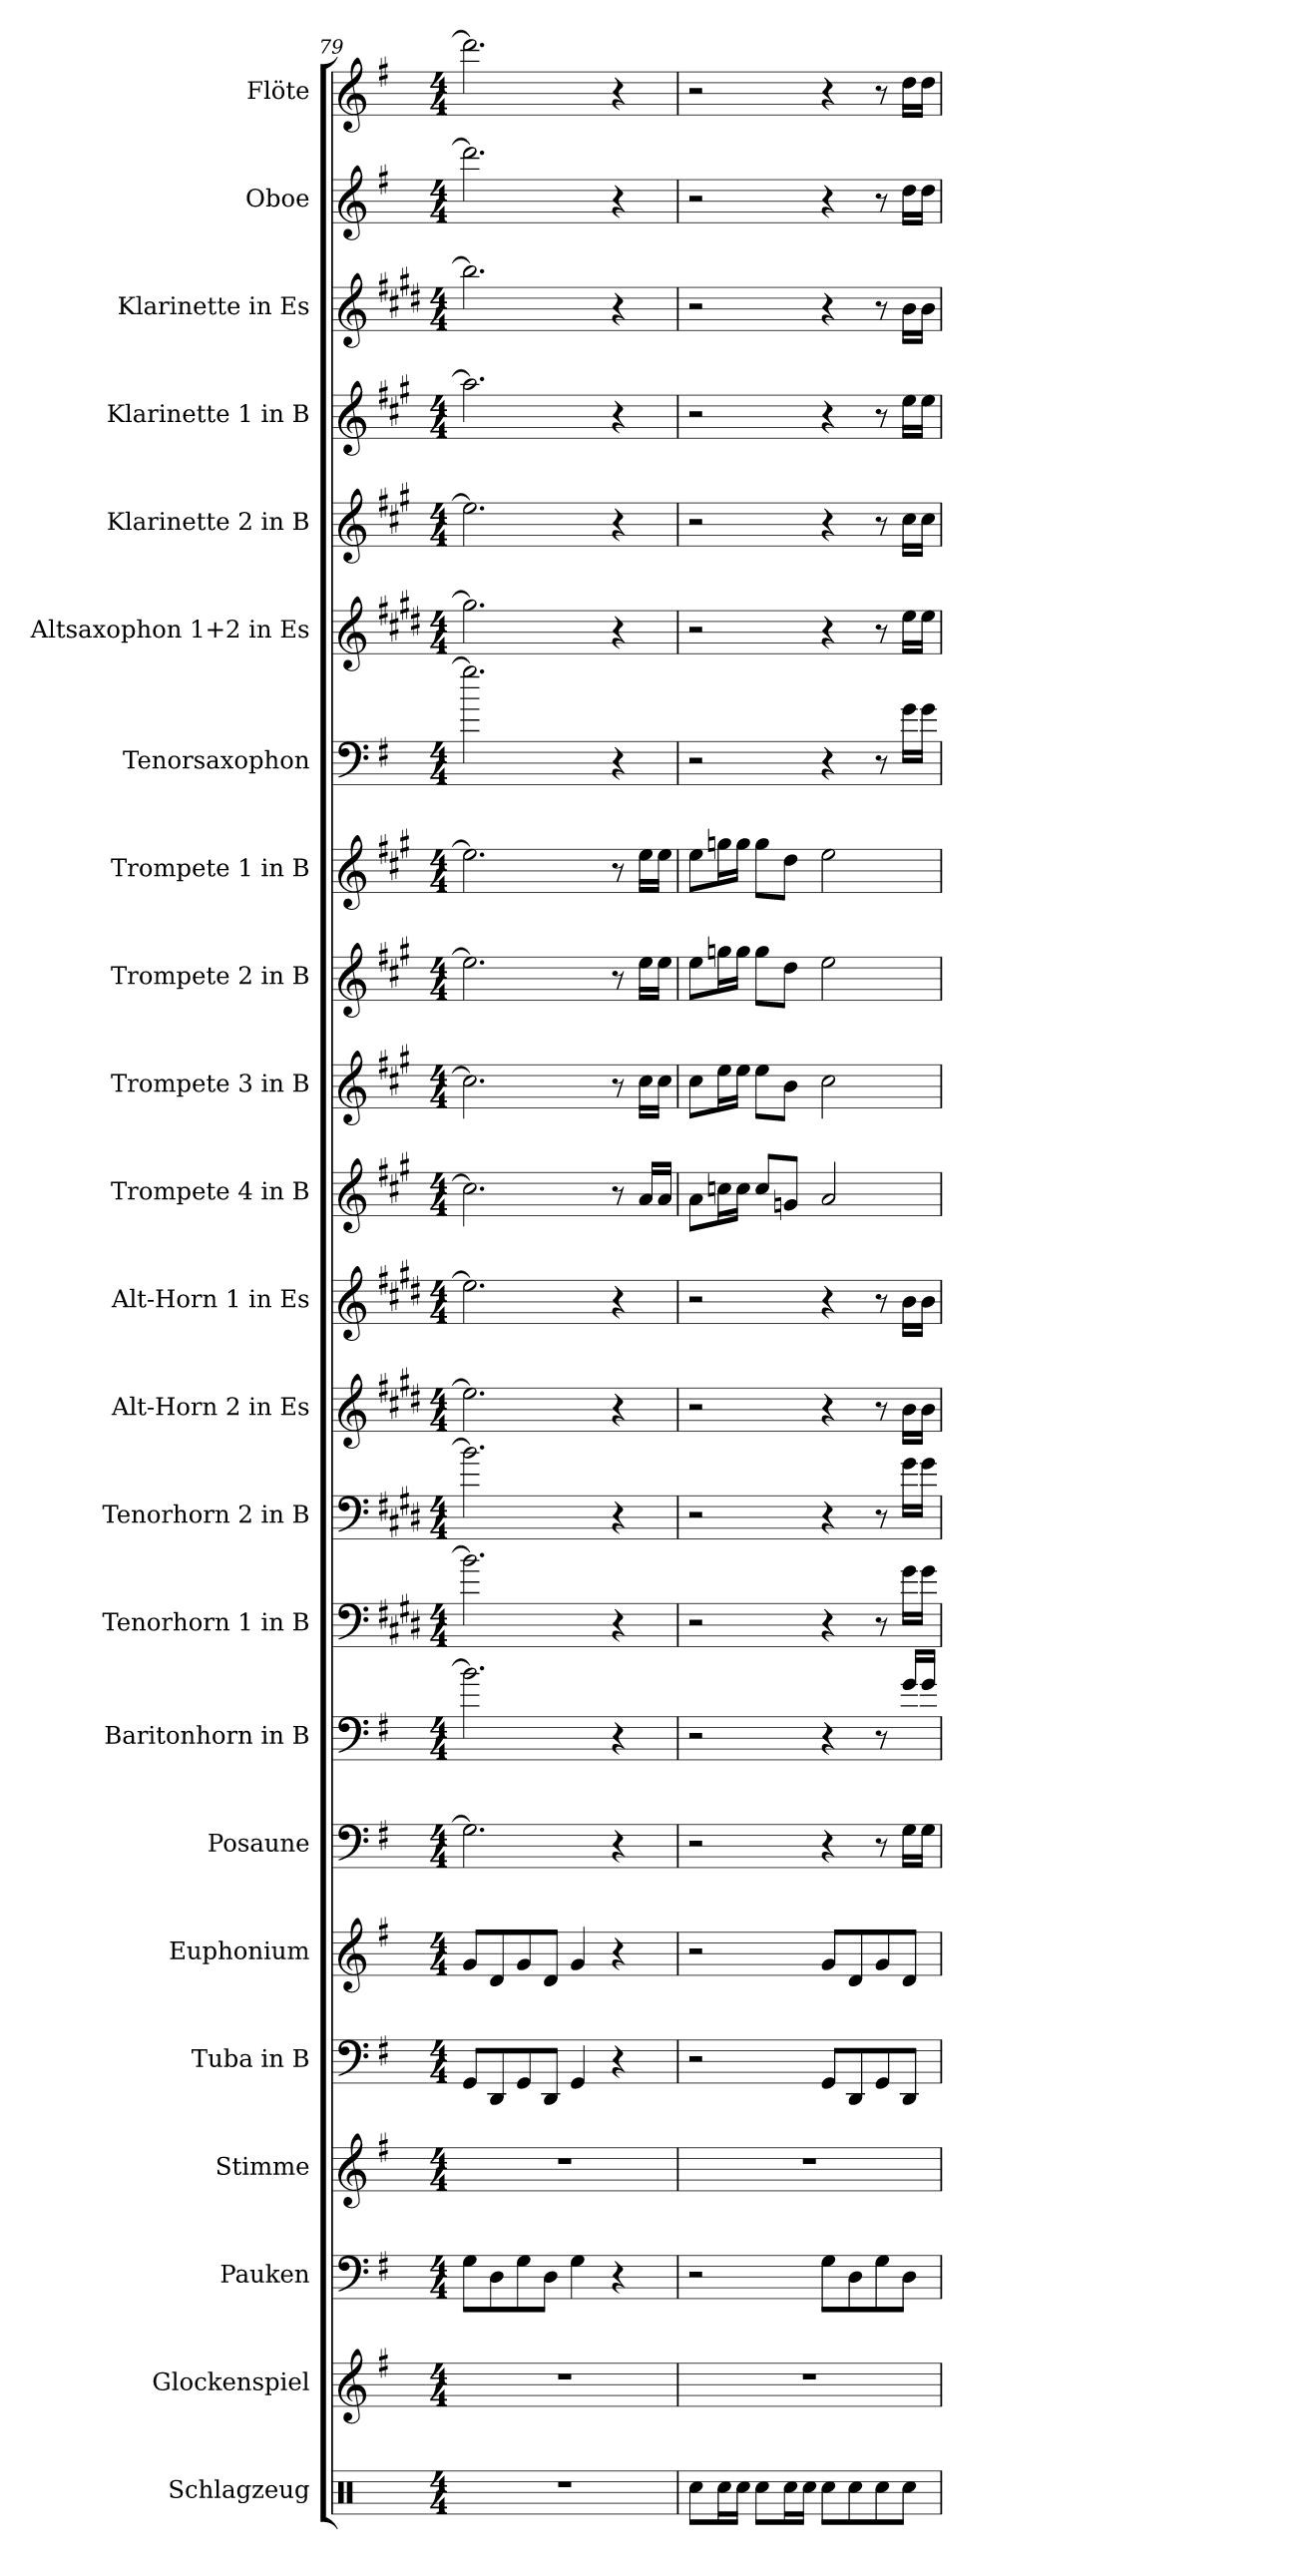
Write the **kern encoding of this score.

**kern	**kern	**kern	**kern	**kern	**kern	**kern	**kern	**kern	**kern	**kern	**kern	**kern	**kern	**kern	**kern	**kern	**kern	**kern	**kern	**kern	**kern	**kern
*part23	*part22	*part21	*part20	*part19	*part18	*part17	*part16	*part15	*part14	*part13	*part12	*part11	*part10	*part9	*part8	*part7	*part6	*part5	*part4	*part3	*part2	*part1
*staff23	*staff22	*staff21	*staff20	*staff19	*staff18	*staff17	*staff16	*staff15	*staff14	*staff13	*staff12	*staff11	*staff10	*staff9	*staff8	*staff7	*staff6	*staff5	*staff4	*staff3	*staff2	*staff1
*I"Schlagzeug	*I"Glockenspiel	*I"Pauken	*I"Stimme	*I"Tuba in B	*I"Euphonium	*I"Posaune	*I"Baritonhorn in B	*I"Tenorhorn  1 in B	*I"Tenorhorn 2 in B	*I"Alt-Horn 2 in Es	*I"Alt-Horn 1 in Es	*I"Trompete 4 in B	*I"Trompete 3 in B	*I"Trompete 2  in B	*I"Trompete 1 in B	*I"Tenorsaxophon	*I"Altsaxophon 1+2 in Es	*I"Klarinette 2  in B	*I"Klarinette 1 in B	*I"Klarinette in Es	*I"Oboe	*I"Flöte
*clefX	*clefG2	*clefF4	*clefG2	*clefF4	*clefG2	*clefF4	*clefF4	*clefF4	*clefF4	*clefG2	*clefG2	*clefG2	*clefG2	*clefG2	*clefG2	*clefF4	*clefG2	*clefG2	*clefG2	*clefG2	*clefG2	*clefG2
*	*ITrd-14c-24	*	*	*	*ITrd8c14	*	*ITrd8c14	*ITrd5c9	*ITrd5c9	*ITrd5c9	*ITrd5c9	*ITrd1c2	*ITrd1c2	*ITrd1c2	*ITrd1c2	*ITrd8c14	*ITrd5c9	*ITrd1c2	*ITrd1c2	*ITrd-2c-3	*	*
*k[]	*k[f#]	*k[f#]	*k[f#]	*k[f#]	*k[f#]	*k[f#]	*k[f#]	*k[f#]	*k[f#]	*k[f#]	*k[f#]	*k[f#]	*k[f#]	*k[f#]	*k[f#]	*k[f#]	*k[f#]	*k[f#]	*k[f#]	*k[f#]	*k[f#]	*k[f#]
*C:	*G:	*G:	*G:	*G:	*G:	*G:	*G:	*G:	*G:	*G:	*G:	*G:	*G:	*G:	*G:	*G:	*G:	*G:	*G:	*G:	*G:	*G:
*M4/4	*M4/4	*M4/4	*M4/4	*M4/4	*M4/4	*M4/4	*M4/4	*M4/4	*M4/4	*M4/4	*M4/4	*M4/4	*M4/4	*M4/4	*M4/4	*M4/4	*M4/4	*M4/4	*M4/4	*M4/4	*M4/4	*M4/4
=79	=79	=79	=79	=79	=79	=79	=79	=79	=79	=79	=79	=79	=79	=79	=79	=79	=79	=79	=79	=79	=79	=79
1r	1r	8Gi\L	1r	8GGi/L	8Gi/L	2.Gi\]	2.Bi\]	2.di\]	2.di\]	2.gi\]	2.gi\]	2.bi\]	2.bi\]	2.ddi\]	2.ddi\]	2.gi\]	2.bi\]	2.ddi\]	2.ggi\]	2.dddi\]	2.dddi\]	2.dddi\]
.	.	8Di\	.	8DDi/	8Di/	.	.	.	.	.	.	.	.	.	.	.	.	.	.	.	.	.
.	.	8Gi\	.	8GGi/	8Gi/	.	.	.	.	.	.	.	.	.	.	.	.	.	.	.	.	.
.	.	8Di\J	.	8DDi/J	8Di/J	.	.	.	.	.	.	.	.	.	.	.	.	.	.	.	.	.
.	.	4Gi\	.	4GGi/	4Gi/	.	.	.	.	.	.	.	.	.	.	.	.	.	.	.	.	.
.	.	4r	.	4r	4r	4r	4r	4r	4r	4r	4r	8r	8r	8r	8r	4r	4r	4r	4r	4r	4r	4r
.	.	.	.	.	.	.	.	.	.	.	.	16gi/LL	16bi\LL	16ddi\LL	16ddi\LL	.	.	.	.	.	.	.
.	.	.	.	.	.	.	.	.	.	.	.	16gi/JJ	16bi\JJ	16ddi\JJ	16ddi\JJ	.	.	.	.	.	.	.
!!LO:PB:g=z
=80	=80	=80	=80	=80	=80	=80	=80	=80	=80	=80	=80	=80	=80	=80	=80	=80	=80	=80	=80	=80	=80	=80
8Rcci\L	1r	2r	1r	2r	2r	2r	2r	2r	2r	2r	2r	8gi\L	8bi\L	8ddi\L	8ddi\L	2r	2r	2r	2r	2r	2r	2r
16Rcci\L	.	.	.	.	.	.	.	.	.	.	.	16b-Xi\L	16ddi\L	16ffni\L	16ffni\L	.	.	.	.	.	.	.
16Rcci\JJ	.	.	.	.	.	.	.	.	.	.	.	16b-i\JJ	16ddi\JJ	16ffi\JJ	16ffi\JJ	.	.	.	.	.	.	.
8Rcci\L	.	.	.	.	.	.	.	.	.	.	.	8b-i/L	8ddi\L	8ffi\L	8ffi\L	.	.	.	.	.	.	.
16Rcci\L	.	.	.	.	.	.	.	.	.	.	.	8fni/J	8ai\J	8cci\J	8cci\J	.	.	.	.	.	.	.
16Rcci\JJ	.	.	.	.	.	.	.	.	.	.	.	.	.	.	.	.	.	.	.	.	.	.
8Rcci\L	.	8Gi\L	.	8GGi/L	8Gi/L	4r	4r	4r	4r	4r	4r	2gi/	2bi\	2ddi\	2ddi\	4r	4r	4r	4r	4r	4r	4r
8Rcci\	.	8Di\	.	8DDi/	8Di/	.	.	.	.	.	.	.	.	.	.	.	.	.	.	.	.	.
8Rcci\	.	8Gi\	.	8GGi/	8Gi/	8r	8r	8r	8r	8r	8r	.	.	.	.	8r	8r	8r	8r	8r	8r	8r
8Rcci\J	.	8Di\J	.	8DDi/J	8Di/J	16Gi\LL	16Gi/LL	16Bi\LL	16Bi\LL	16di\LL	16di\LL	.	.	.	.	16Gi\LL	16gi\LL	16bi\LL	16ddi\LL	16ddi\LL	16ddi\LL	16ddi\LL
.	.	.	.	.	.	16Gi\JJ	16Gi/JJ	16Bi\JJ	16Bi\JJ	16di\JJ	16di\JJ	.	.	.	.	16Gi\JJ	16gi\JJ	16bi\JJ	16ddi\JJ	16ddi\JJ	16ddi\JJ	16ddi\JJ
=	=	=	=	=	=	=	=	=	=	=	=	=	=	=	=	=	=	=	=	=	=	=
*-	*-	*-	*-	*-	*-	*-	*-	*-	*-	*-	*-	*-	*-	*-	*-	*-	*-	*-	*-	*-	*-	*-
